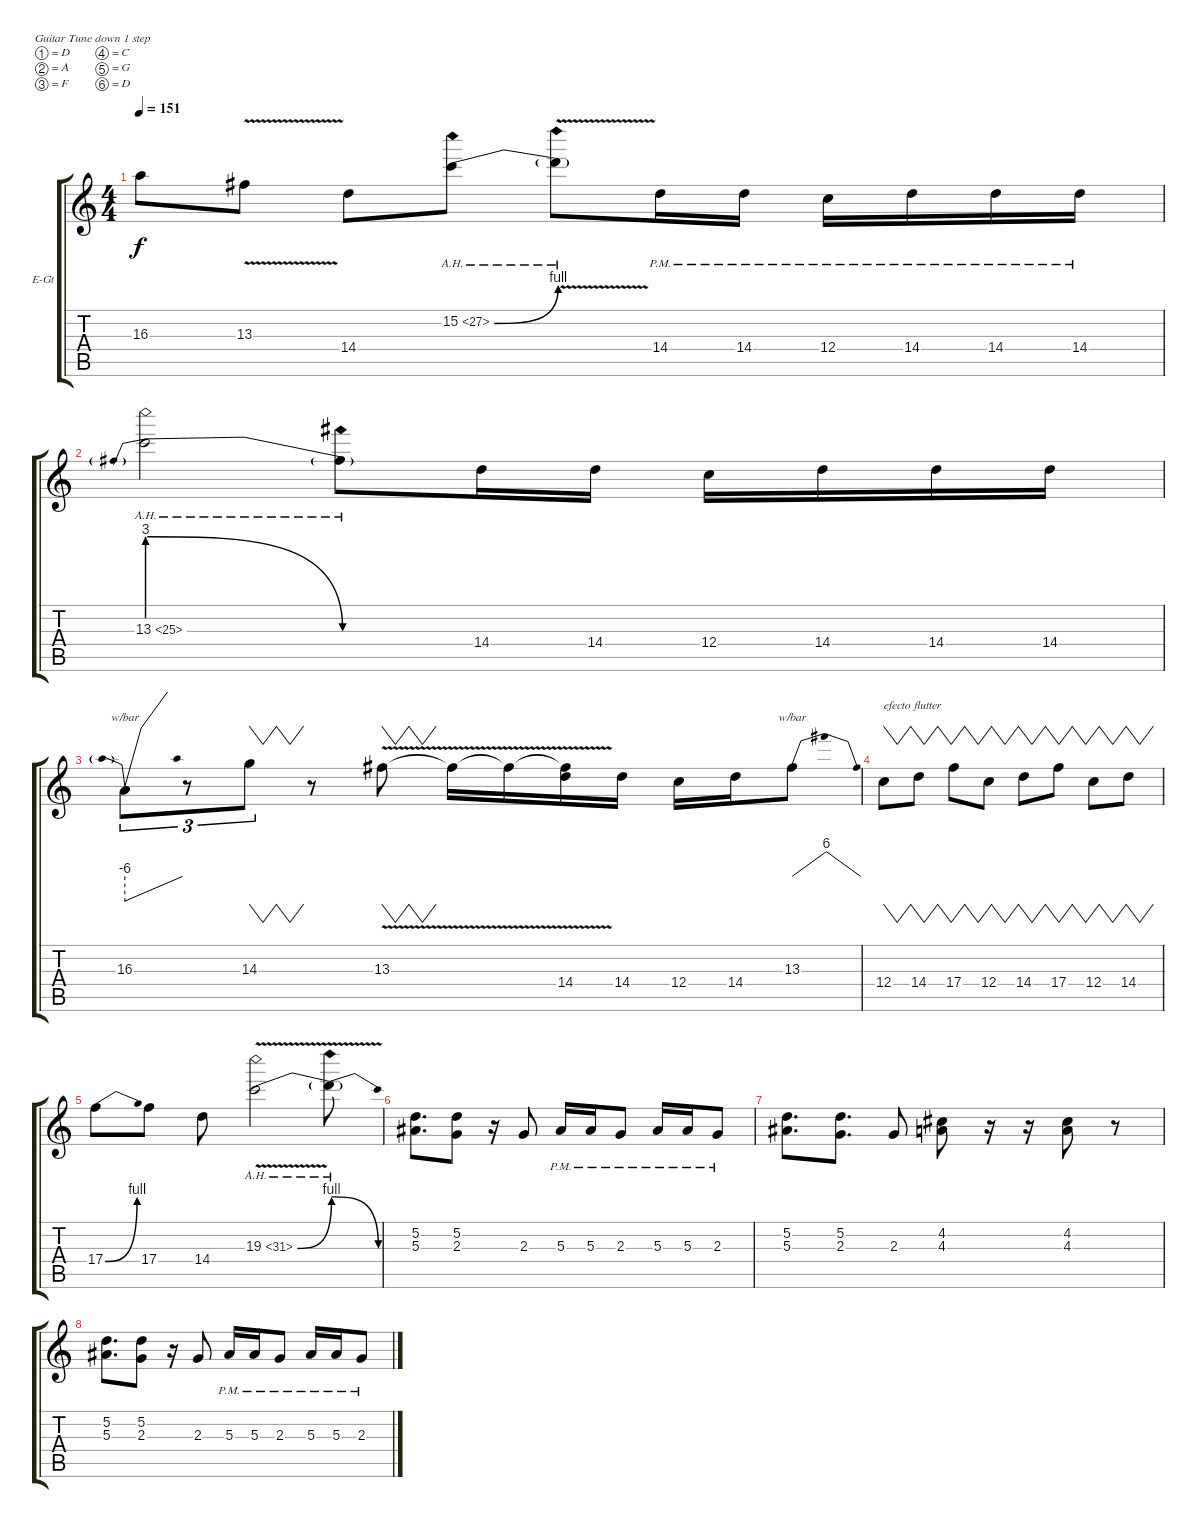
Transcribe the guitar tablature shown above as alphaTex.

\bracketExtendMode groupsimilarinstruments
\firstSystemTrackNameOrientation horizontal
\otherSystemsTrackNameOrientation horizontal
\track ("Гитара 1" "E-Gt") {instrument distortionguitar}
\staff {score tabs}
\tuning (D4 A3 F3 C3 G2 D2)
\ts (4 4)
\tempo 151
\clef g2
\ks c
16.3{t}.8{dy f} 13.3{v}.8 14.4.8 15.2{be (bend 0 0 60 4) ah 12}.8 15.2{ah 12 v t}.8 14.4{pm}.16 14.4{pm}.16 12.4{pm}.16 14.4{pm}.16 14.4{pm}.16 14.4{pm}.16 |
13.3{be (prebendrelease 0 12 60 0) ah 12}.2 13.3{be (hold 0 0 60 0) ah 12 t}.8 14.4.16 14.4.16 12.4.16 14.4.16 14.4.16 14.4.16 |
16.3.8{tu (3 2) tbe (predivedive default 0 -24 60 0)} r.8{tu (3 2)} 14.3.8{vw tu (3 2)} r.8 13.3{v}.8{vw} 13.3{v t}.16 13.3{v t}.16 (13.3{v t} 14.4).16 14.4.16 12.4.16 14.4.16 13.3.8{tbe (dip default 0 0 30 24 60 0)} |
12.4.8{vw txt "efecto flutter"} 14.4.8{vw} 17.4.8{vw} 12.4.8{vw} 14.4.8{vw} 17.4.8{vw} 12.4.8{vw} 14.4.8{vw} |
17.4{be (bend 0 0 60 4)}.8 17.4.8 14.4.8 19.3{be (bend 0 0 60 4) ah 12 v}.2 19.3{be (release 0 4 60 0) ah 12 t}.8 |
(5.2 5.3).8{d} (5.2 2.3).8 r.16 2.3.8 5.3{pm}.16 5.3{pm}.16 2.3{pm}.8 5.3{pm}.16 5.3{pm}.16 2.3{pm}.8 |
(5.2 5.3).8{d} (5.2 2.3).8{d} 2.3.8 (4.2 4.3).8 r.16 r.16 (4.2 4.3).8 r.8 |
(5.2 5.3).8{d} (5.2 2.3).8 r.16 2.3.8 5.3{pm}.16 5.3{pm}.16 2.3{pm}.8 5.3{pm}.16 5.3{pm}.16 2.3{pm}.8
